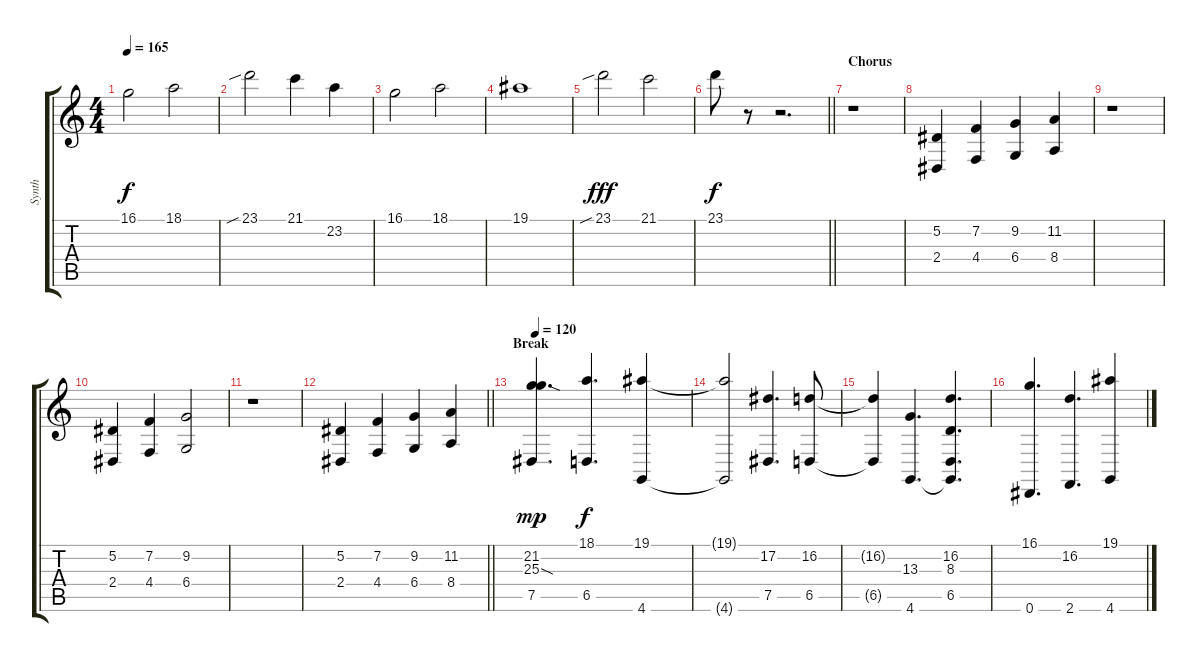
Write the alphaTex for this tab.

\track ("Synth" "Synth") {instrument stringensemble1}
\staff {score tabs}
\tuning (Eb4 Bb3 Gb3 Db3 Ab2 Eb2) {hide}
\ts (4 4)
\tempo 165
\clef g2
\ks c
16.1.2{dy f} 18.1.2 |
23.1{sib}.2 21.1.4 23.2.4 |
16.1.2 18.1.2 |
19.1.1 |
23.1{sib}.2{dy fff volume 16} 21.1.2 |
\barLineRight lightlight
23.1.8{dy f} r.8 r.2{d} |
\section ("" "Chorus")
r.1{volume 11 instrument choiraahs} |
(5.2 2.4).4 (7.2 4.4).4 (9.2 6.4).4 (11.2 8.4).4 |
r.1 |
(5.2 2.4).4 (7.2 4.4).4 (9.2 6.4).2 |
r.1 |
\barLineRight lightlight
(5.2 2.4).4 (7.2 4.4).4 (9.2 6.4).4 (11.2 8.4).4 |
\section ("" "Break")
\tempo 120
(21.2 25.3{sod} 7.5).4{d dy mp instrument stringensemble1} (18.1 6.5).4{d dy f} (19.1 4.6).4 |
(19.1{t} 4.6{t}).2 (17.2 7.5).4{d} (16.2 6.5).8 |
(16.2{t} 6.5{t}).4 (13.3 4.6).4{d} (16.2 8.3 6.5 4.6{t}).4{d} |
(16.1 0.6).4{d} (16.2 2.6).4{d} (19.1 4.6).4
